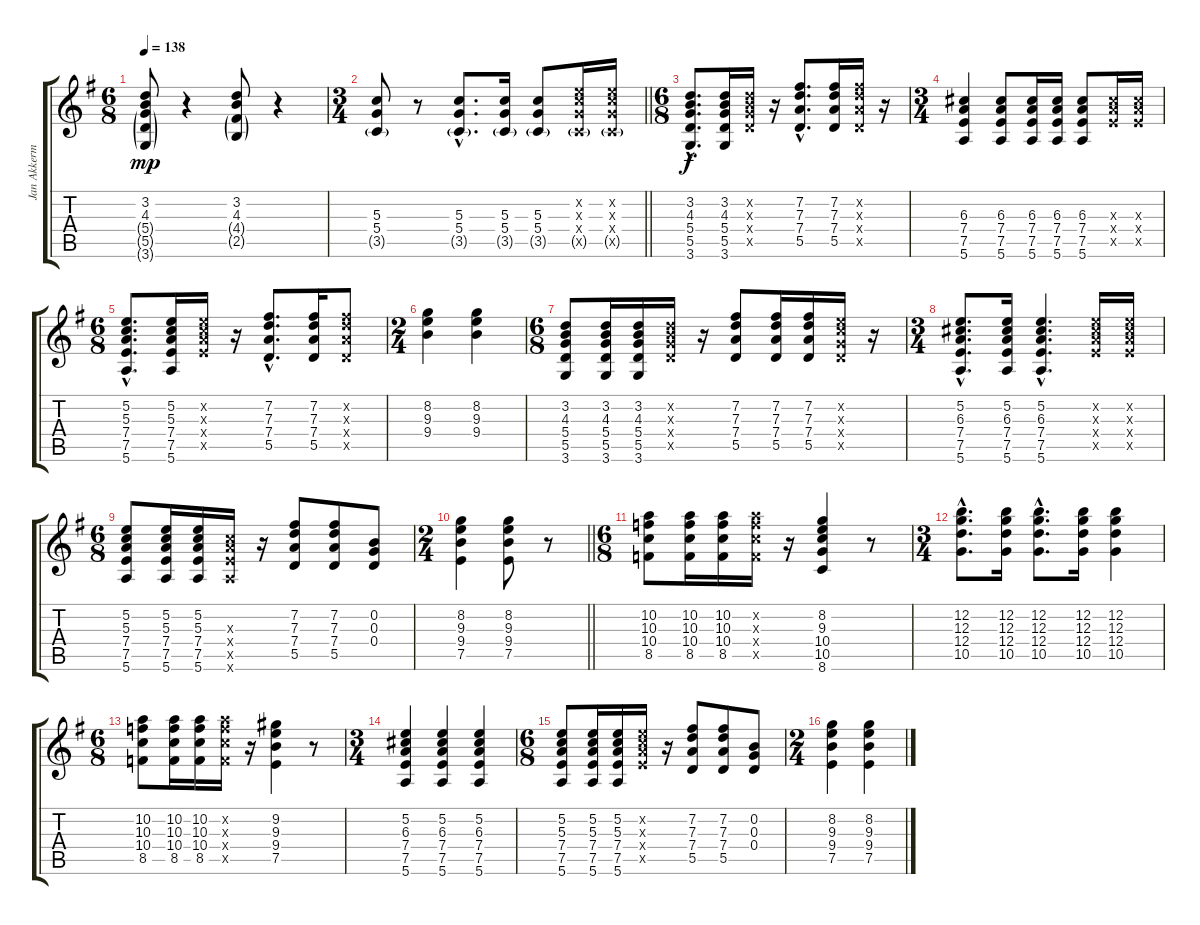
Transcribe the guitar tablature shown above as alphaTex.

\track ("Jan Akkerman Doubled Chords" "Jan Akkerm") {instrument acousticguitarsteel}
\staff {score tabs}
\tuning (E4 B3 G3 D3 A2 E2) {hide}
\ts (6 8)
\tempo 138
\clef g2
\ks g
(3.2 4.3 5.4{g} 5.5{g} 3.6{g}).8{dy mp} r.4 (3.2 4.3 4.4{g} 2.5{g}).8 r.4 |
\ts (3 4)
\barLineRight lightlight
(5.3 5.4 3.5{g}).8 r.8 (5.3{hac} 5.4{hac} 3.5{g hac}).8{d} (5.3 5.4 3.5{g}).16 (5.3 5.4 3.5{g}).8 (5.2{x} 5.3{x} 5.4{x} 3.5{g x}).16 (5.2{x} 5.3{x} 5.4{x} 3.5{g x}).16 |
\ts (6 8)
(3.2{hac} 4.3{hac} 5.4{hac} 5.5{hac} 3.6{hac}).8{d dy f} (3.2 4.3 5.4 5.5 3.6).16 (3.2{x} 4.3{x} 5.4{x} 5.5{x}).16 r.16 (7.2{hac} 7.3{hac} 7.4{hac} 5.5{hac}).8{d} (7.2 7.3 7.4 5.5).16 (7.2{x} 7.3{x} 7.4{x} 5.5{x}).16 r.16 |
\ts (3 4)
(6.3 7.4 7.5 5.6).4 (6.3 7.4 7.5 5.6).8 (6.3 7.4 7.5 5.6).16 (6.3 7.4 7.5 5.6).16 (6.3 7.4 7.5 5.6).8 (6.3{x} 7.4{x} 7.5{x}).16 (6.3{x} 7.4{x} 7.5{x}).16 |
\ts (6 8)
(5.2{hac} 5.3{hac} 7.4{hac} 7.5{hac} 5.6{hac}).8{d} (5.2 5.3 7.4 7.5 5.6).16 (5.2{x} 5.3{x} 7.4{x} 7.5{x}).16 r.16 (7.2{hac} 7.3{hac} 7.4{hac} 5.5{hac}).8{d} (7.2 7.3 7.4 5.5).16 (7.2{x} 7.3{x} 7.4{x} 5.5{x}).8 |
\ts (2 4)
(8.2 9.3 9.4).4 (8.2 9.3 9.4).4 |
\ts (6 8)
(3.2 4.3 5.4 5.5 3.6).8 (3.2 4.3 5.4 5.5 3.6).16 (3.2 4.3 5.4 5.5 3.6).16 (3.2{x} 4.3{x} 5.4{x} 5.5{x}).16 r.16 (7.2 7.3 7.4 5.5).8 (7.2 7.3 7.4 5.5).16 (7.2 7.3 7.4 5.5).16 (5.2{x} 5.3{x} 5.4{x} 5.5{x}).16 r.16 |
\ts (3 4)
(5.2{hac} 6.3{hac} 7.4{hac} 7.5{hac} 5.6{hac}).8{d} (5.2 6.3 7.4 7.5 5.6).16 (5.2{hac} 6.3{hac} 7.4{hac} 7.5{hac} 5.6{hac}).4{d} (5.2{x} 6.3{x} 7.4{x} 7.5{x}).16 (5.2{x} 6.3{x} 7.4{x} 7.5{x}).16 |
\ts (6 8)
(5.2 5.3 7.4 7.5 5.6).8 (5.2 5.3 7.4 7.5 5.6).16 (5.2 5.3 7.4 7.5 5.6).16 (5.3{x} 7.4{x} 7.5{x} 5.6{x}).16 r.16 (7.2 7.3 7.4 5.5).8 (7.2 7.3 7.4 5.5).8 (0.2 0.3 0.4).8 |
\ts (2 4)
\barLineRight lightlight
(8.2 9.3 9.4 7.5).4 (8.2 9.3 9.4 7.5).8 r.8 |
\ts (6 8)
(10.2 10.3 10.4 8.5).8 (10.2 10.3 10.4 8.5).16 (10.2 10.3 10.4 8.5).16 (10.2{x} 10.3{x} 10.4{x} 8.5{x}).16 r.16 (8.2 9.3 10.4 10.5 8.6).4 r.8 |
\ts (3 4)
(12.2{hac} 12.3{hac} 12.4{hac} 10.5{hac}).8{d} (12.2 12.3 12.4 10.5).16 (12.2{hac} 12.3{hac} 12.4{hac} 10.5{hac}).8{d} (12.2 12.3 12.4 10.5).16 (12.2 12.3 12.4 10.5).4 |
\ts (6 8)
(10.2 10.3 10.4 8.5).8 (10.2 10.3 10.4 8.5).16 (10.2 10.3 10.4 8.5).16 (10.2{x} 10.3{x} 10.4{x} 8.5{x}).16 r.16 (9.2 9.3 9.4 7.5).4 r.8 |
\ts (3 4)
(5.2 6.3 7.4 7.5 5.6).4 (5.2 6.3 7.4 7.5 5.6).4 (5.2 6.3 7.4 7.5 5.6).4 |
\ts (6 8)
(5.2 5.3 7.4 7.5 5.6).8 (5.2 5.3 7.4 7.5 5.6).16 (5.2 5.3 7.4 7.5 5.6).16 (5.2{x} 5.3{x} 7.4{x} 7.5{x}).16 r.16 (7.2 7.3 7.4 5.5).8 (7.2 7.3 7.4 5.5).8 (0.2 0.3 0.4).8 |
\ts (2 4)
(8.2 9.3 9.4 7.5).4 (8.2 9.3 9.4 7.5).4
